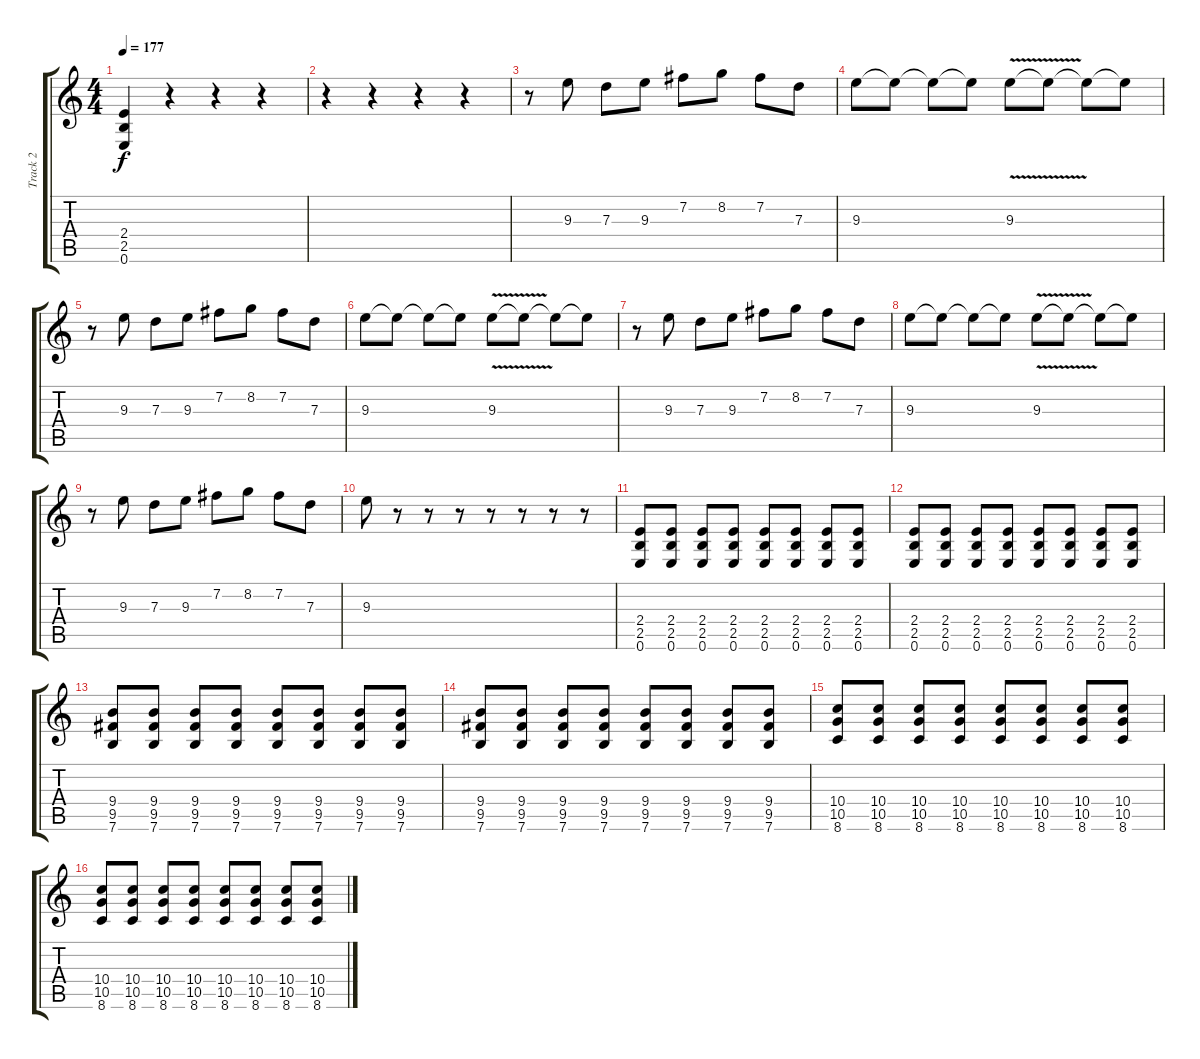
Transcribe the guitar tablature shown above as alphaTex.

\track ("Track 2" "Track 2") {instrument distortionguitar}
\staff {score tabs}
\tuning (E4 B3 G3 D3 A2 E2) {hide}
\ts (4 4)
\tempo 177
\clef g2
\ks c
(2.4 2.5 0.6).4{dy f} r.4 r.4 r.4 |
r.4 r.4 r.4 r.4 |
r.8 9.3.8 7.3.8 9.3.8 7.2.8 8.2.8 7.2.8 7.3.8 |
9.3.8 9.3{t}.8 9.3{t}.8 9.3{t}.8 9.3{v}.8 9.3{t}.8 9.3{t}.8 9.3{t}.8 |
r.8 9.3.8 7.3.8 9.3.8 7.2.8 8.2.8 7.2.8 7.3.8 |
9.3.8 9.3{t}.8 9.3{t}.8 9.3{t}.8 9.3{v}.8 9.3{t}.8 9.3{t}.8 9.3{t}.8 |
r.8 9.3.8 7.3.8 9.3.8 7.2.8 8.2.8 7.2.8 7.3.8 |
9.3.8 9.3{t}.8 9.3{t}.8 9.3{t}.8 9.3{v}.8 9.3{t}.8 9.3{t}.8 9.3{t}.8 |
r.8 9.3.8 7.3.8 9.3.8 7.2.8 8.2.8 7.2.8 7.3.8 |
9.3.8 r.8 r.8 r.8 r.8 r.8 r.8 r.8 |
(2.4 2.5 0.6).8 (2.4 2.5 0.6).8 (2.4 2.5 0.6).8 (2.4 2.5 0.6).8 (2.4 2.5 0.6).8 (2.4 2.5 0.6).8 (2.4 2.5 0.6).8 (2.4 2.5 0.6).8 |
(2.4 2.5 0.6).8 (2.4 2.5 0.6).8 (2.4 2.5 0.6).8 (2.4 2.5 0.6).8 (2.4 2.5 0.6).8 (2.4 2.5 0.6).8 (2.4 2.5 0.6).8 (2.4 2.5 0.6).8 |
(9.4 9.5 7.6).8 (9.4 9.5 7.6).8 (9.4 9.5 7.6).8 (9.4 9.5 7.6).8 (9.4 9.5 7.6).8 (9.4 9.5 7.6).8 (9.4 9.5 7.6).8 (9.4 9.5 7.6).8 |
(9.4 9.5 7.6).8 (9.4 9.5 7.6).8 (9.4 9.5 7.6).8 (9.4 9.5 7.6).8 (9.4 9.5 7.6).8 (9.4 9.5 7.6).8 (9.4 9.5 7.6).8 (9.4 9.5 7.6).8 |
(10.4 10.5 8.6).8 (10.4 10.5 8.6).8 (10.4 10.5 8.6).8 (10.4 10.5 8.6).8 (10.4 10.5 8.6).8 (10.4 10.5 8.6).8 (10.4 10.5 8.6).8 (10.4 10.5 8.6).8 |
(10.4 10.5 8.6).8 (10.4 10.5 8.6).8 (10.4 10.5 8.6).8 (10.4 10.5 8.6).8 (10.4 10.5 8.6).8 (10.4 10.5 8.6).8 (10.4 10.5 8.6).8 (10.4 10.5 8.6).8
